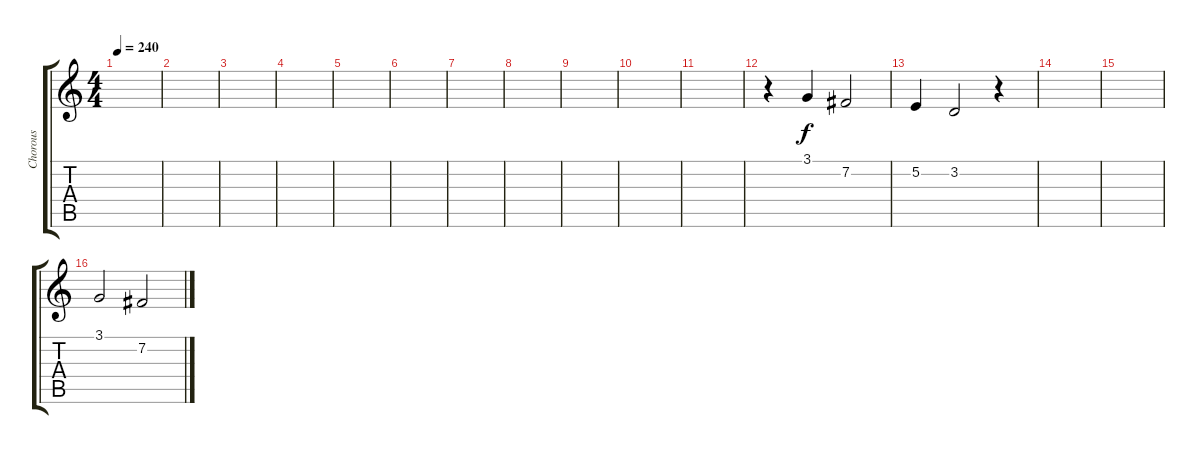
\track ("Chorous" "Chorous") {instrument lead6voice}
\staff {score tabs}
\tuning (E4 B3 G3 D3 A2 E2) {hide}
\ts (4 4)
\tempo 240
\clef g2
\ks c
|
|
|
|
|
|
|
|
|
|
|
r.4 3.1.4 7.2.2 |
5.2.4 3.2.2 r.4 |
|
|
3.1.2 7.2.2
